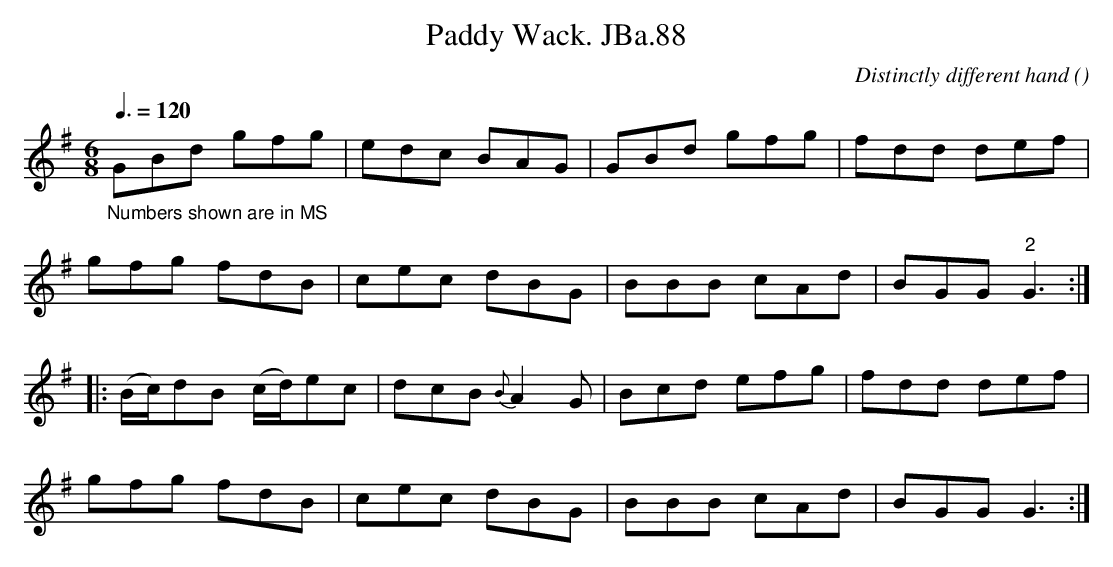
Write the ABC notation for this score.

X:1
T:Paddy Wack. JBa.88
M:6/8
L:1/8
Q:3/8=120
C:Distinctly different hand
O:
K:G major
"_Numbers shown are in MS"
GBd gfg|edc BAG|GBd gfg|fdd def|
gfg fdB|cec dBG|BBB cAd|BGG "2"G3:|
|:(B/c/)dB (c/d/)ec|dcB {B}A2G|Bcd efg|fdd def|
gfg fdB|cec dBG|BBB cAd|BGG G3:|
